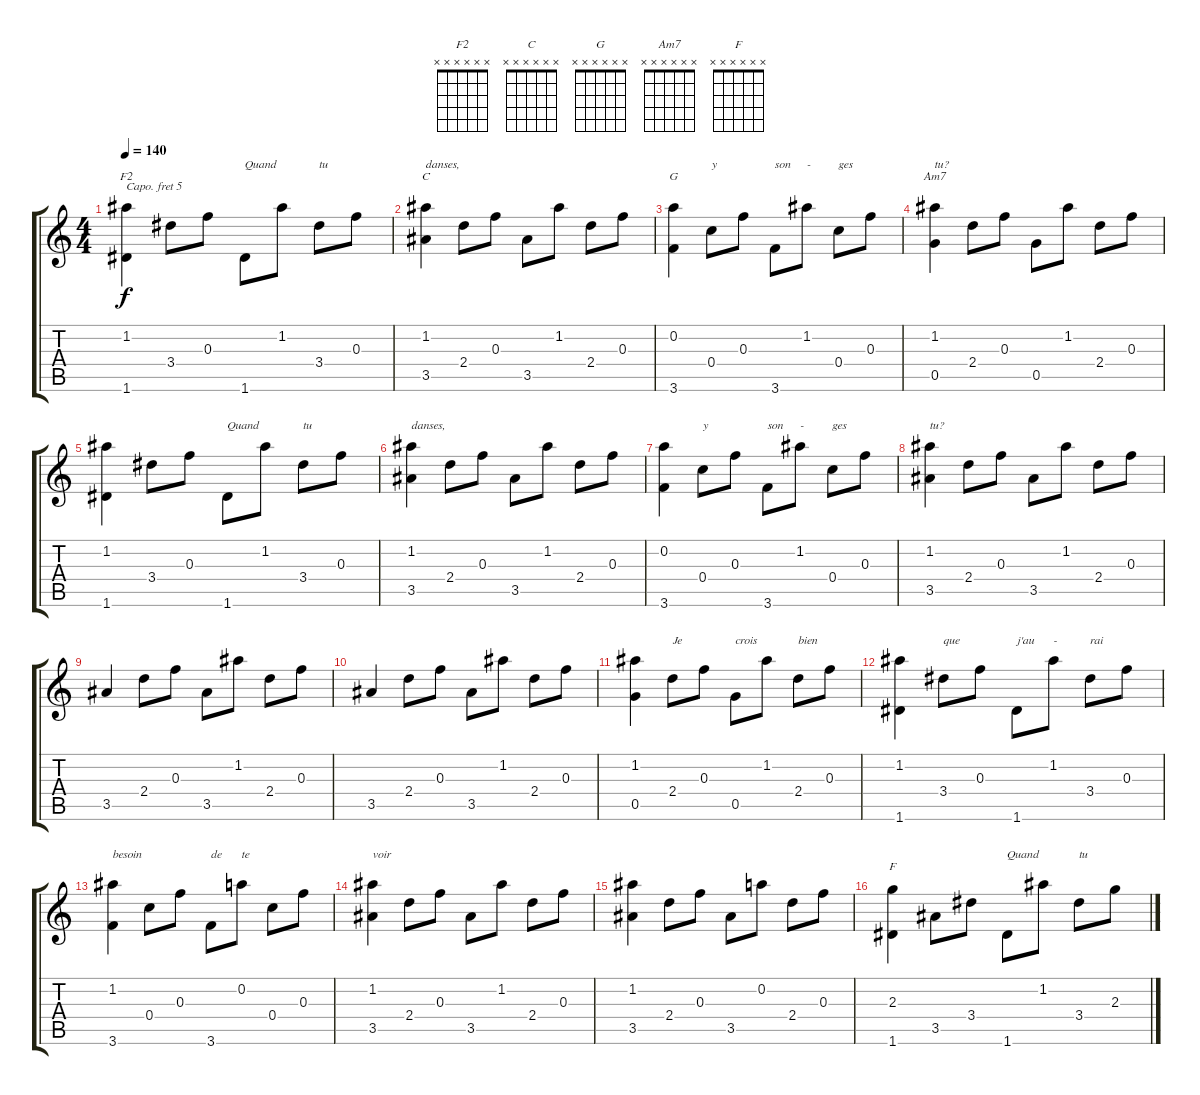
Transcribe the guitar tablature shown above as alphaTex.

\track "" {instrument acousticguitarnylon}
\staff {score tabs}
\capo 5
\tuning (A4 E4 C4 G3 D3 A2) {hide}
\chord ("F2" x x x x x x) {firstfret 0}
\chord ("C" x x x x x x) {firstfret 0}
\chord ("G" x x x x x x) {firstfret 0}
\chord ("Am7" x x x x x x) {firstfret 0}
\chord ("F" x x x x x x) {firstfret 0}
\ts (4 4)
\tempo 140
\clef g2
\ks c
(1.2 1.6).4{ch "F2" dy f} 3.4.8 0.3.8 1.6.8{txt "Quand"} 1.2.8 3.4.8{txt "tu"} 0.3.8 |
(1.2 3.5).4{ch "C" txt "danses,"} 2.4.8 0.3.8 3.5.8 1.2.8 2.4.8 0.3.8 |
(0.2 3.6).4{ch "G"} 0.4.8{txt "y"} 0.3.8 3.6.8{txt "son"} 1.2.8{txt "-"} 0.4.8{txt "ges"} 0.3.8 |
(1.2 0.5).4{ch "Am7" txt "tu?"} 2.4.8 0.3.8 0.5.8 1.2.8 2.4.8 0.3.8 |
(1.2 1.6).4 3.4.8 0.3.8 1.6.8{txt "Quand"} 1.2.8 3.4.8{txt "tu"} 0.3.8 |
(1.2 3.5).4{txt "danses,"} 2.4.8 0.3.8 3.5.8 1.2.8 2.4.8 0.3.8 |
(0.2 3.6).4 0.4.8{txt "y"} 0.3.8 3.6.8{txt "son"} 1.2.8{txt "-"} 0.4.8{txt "ges"} 0.3.8 |
(1.2 3.5).4{txt "tu?"} 2.4.8 0.3.8 3.5.8 1.2.8 2.4.8 0.3.8 |
3.5.4 2.4.8 0.3.8 3.5.8 1.2.8 2.4.8 0.3.8 |
3.5.4 2.4.8 0.3.8 3.5.8 1.2.8 2.4.8 0.3.8 |
(1.2 0.5).4 2.4.8{txt "Je"} 0.3.8 0.5.8{txt "crois"} 1.2.8 2.4.8{txt "bien"} 0.3.8 |
(1.2 1.6).4 3.4.8{txt "que"} 0.3.8 1.6.8{txt "j'au"} 1.2.8{txt "-"} 3.4.8{txt "rai"} 0.3.8 |
(1.2 3.6).4{txt "besoin"} 0.4.8 0.3.8 3.6.8{txt "de"} 0.2.8{txt "te"} 0.4.8 0.3.8 |
(1.2 3.5).4{txt "voir"} 2.4.8 0.3.8 3.5.8 1.2.8 2.4.8 0.3.8 |
(1.2 3.5).4 2.4.8 0.3.8 3.5.8 0.2.8 2.4.8 0.3.8 |
(2.3 1.6).4{ch "F"} 3.5.8 3.4.8 1.6.8{txt "Quand"} 1.2.8 3.4.8{txt "tu"} 2.3.8
